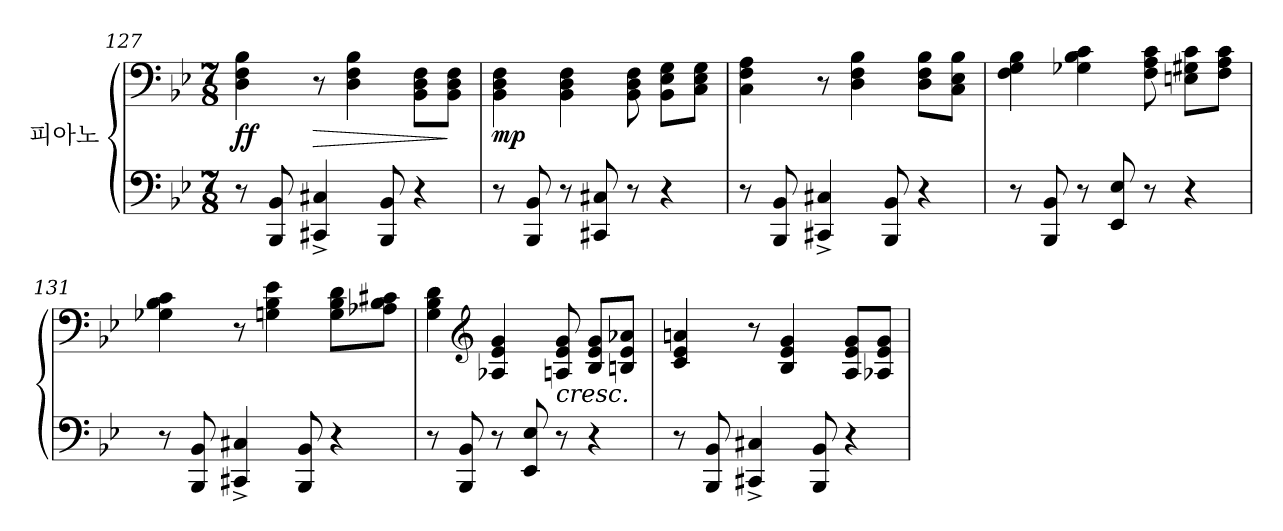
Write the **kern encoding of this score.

**kern	**kern	**dynam
*part1	*part1	*part1
*staff2	*staff1	*staff1/2
*I"피아노	*	*
*clefF4	*clefF4	*
*k[b-e-]	*k[b-e-]	*
*B-:	*B-:	*
*M7/8	*M7/8	*
=127	=127	=127
!	!	!LO:DY:b
8r	4D\ 4F\ 4B-\	ff
8BBB-/ 8BB-/	.	.
!	!	!LO:HP:b
4CC#X/^ 4C#X/^	8r	>
.	4D\ 4F\ 4B-\	.
8BBB-/ 8BB-/	.	.
4r	8BB-\ 8D\ 8F\L	.
.	8BB-\ 8D\ 8F\J	]
=128	=128	=128
!	!	!LO:DY:b
8r	4BB-\ 4D\ 4F\	mp
8BBB-/ 8BB-/	.	.
8r	4BB-\ 4D\ 4F\	.
8CC#X/ 8C#X/	.	.
8r	8BB-\ 8D\ 8F\	.
4r	8BB-\ 8E-\ 8G\L	.
.	8C\ 8E-\ 8G\J	.
=129	=129	=129
8r	4C\ 4F\ 4A\	.
8BBB-/ 8BB-/	.	.
4CC#X/^ 4C#X/^	8r	.
.	4D\ 4F\ 4B-\	.
8BBB-/ 8BB-/	.	.
4r	8D\ 8F\ 8B-\L	.
.	8C\ 8E-\ 8B-\J	.
!!LO:LB:g=z
=130	=130	=130
8r	4F\ 4G\ 4B-\	.
8BBB-/ 8BB-/	.	.
8r	4G-X\ 4B-\ 4c\	.
8EE-/ 8E-/	.	.
8r	8F\ 8A\ 8c\	.
4r	8En\ 8G#X\ 8c\L	.
.	8F\ 8A\ 8c\J	.
=131	=131	=131
8r	4G-X\ 4B-\ 4c\	.
8BBB-/ 8BB-/	.	.
4CC#X/^ 4C#X/^	8r	.
.	4Gn\ 4B-\ 4e-\	.
8BBB-/ 8BB-/	.	.
4r	8G\ 8B-\ 8d\L	.
.	8A-X\ 8B-\ 8c#X\J	.
=132	=132	=132
8r	4G\ 4B-\ 4d\	.
8BBB-/ 8BB-/	.	.
*	*clefG2	*
8r	4A-X/ 4e-/ 4g/	.
8EE-/ 8E-/	.	.
!	!LO:TX:b:i:t=cresc.	!
8r	8An/ 8e-/ 8g/	.
4r	8B-/ 8e-/ 8g/L	.
.	8Bn/ 8e-/ 8a-X/J	.
=133	=133	=133
8r	4c/ 4e-/ 4an/	.
8BBB-/ 8BB-/	.	.
4CC#X/^ 4C#X/^	8r	.
.	4B-/ 4e-/ 4g/	.
8BBB-/ 8BB-/	.	.
4r	8A/ 8e-/ 8g/L	.
.	8A-X/ 8e-/ 8g/J	.
=	=	=
*-	*-	*-
